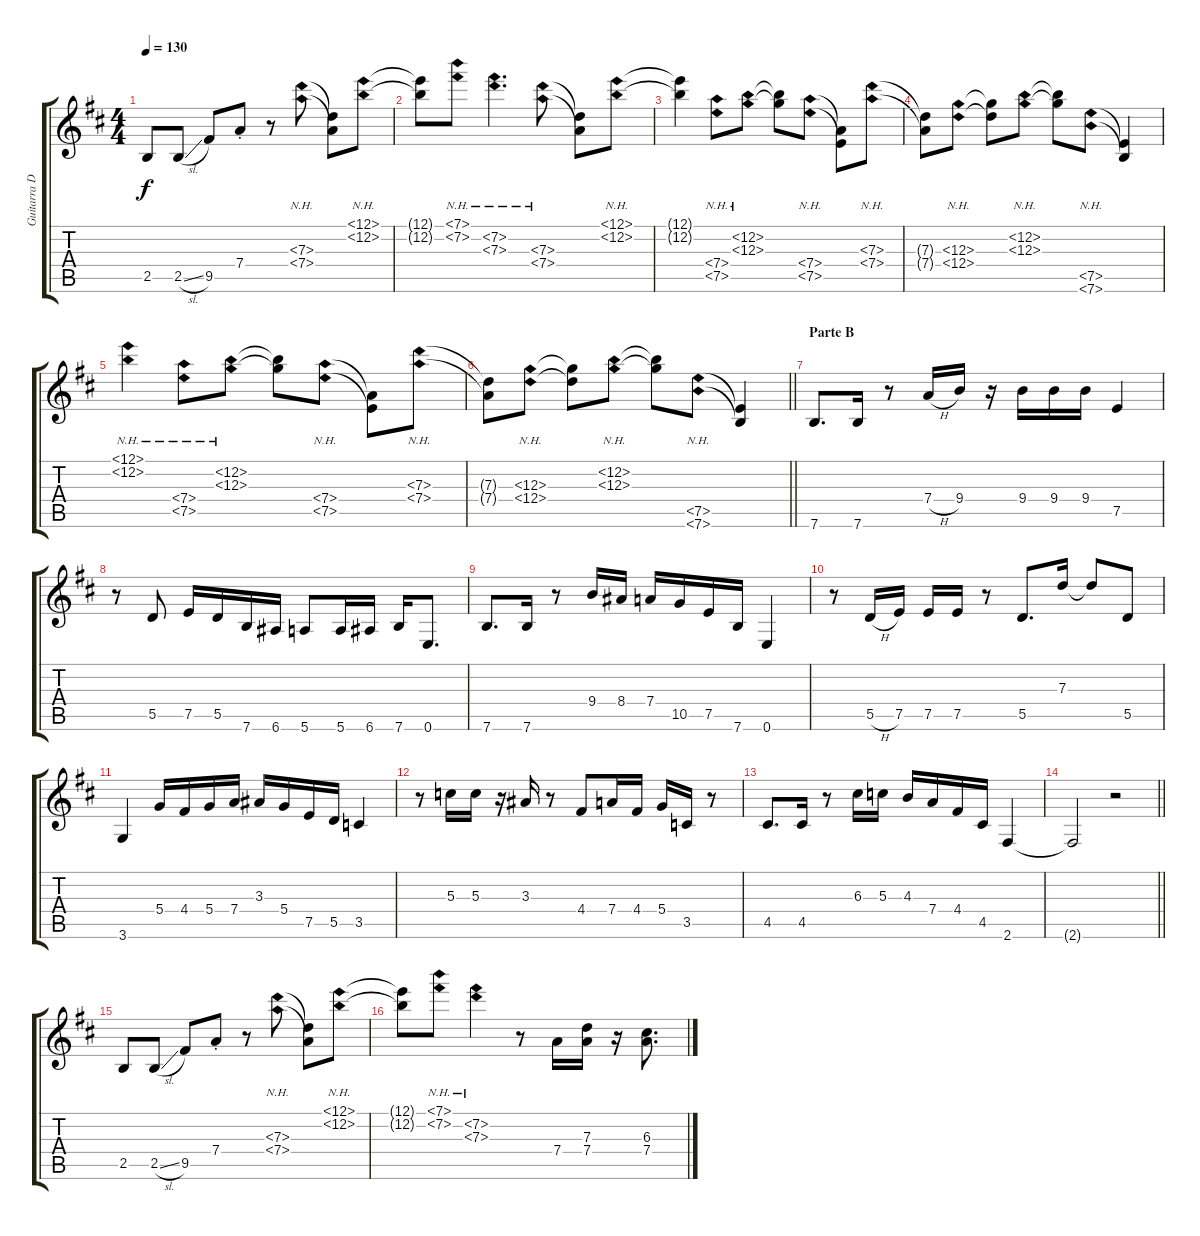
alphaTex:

\track ("Guitarra Drive" "Guitarra D") {instrument overdrivenguitar}
\staff {score tabs}
\tuning (E4 B3 G3 D3 A2 E2) {hide}
\ts (4 4)
\tempo 130
\clef g2
\ks d
2.5.8{dy f} 2.5{sl}.8 9.5.8 7.4{st}.8 r.8 (7.3{nh} 7.4{nh}).8 (7.3{t} 7.4{t}).8 (12.1{nh} 12.2{nh}).8 |
(12.1{t} 12.2{t}).8 (7.1{nh} 7.2{nh}).8 (7.2{nh} 7.3{nh}).4{d} (7.3{nh} 7.4{nh}).8 (7.3{t} 7.4{t}).8 (12.1{nh} 12.2{nh}).8 |
(12.1{t} 12.2{t}).4 (7.4{nh} 7.5{nh}).8 (12.2{nh} 12.3{nh}).8 (12.2{t} 12.3{t}).8 (7.4{nh} 7.5{nh}).8 (7.4{t} 7.5{t}).8 (7.3{nh} 7.4{nh}).8 |
(7.3{t} 7.4{t}).8 (12.3{nh} 12.4{nh}).8 (12.3{t} 12.4{t}).8 (12.2{nh} 12.3{nh}).8 (12.2{t} 12.3{t}).8 (7.5{nh} 7.6{nh}).8 (7.5{t} 7.6{t}).4 |
(12.1{nh} 12.2{nh}).4 (7.4{nh} 7.5{nh}).8 (12.2{nh} 12.3{nh}).8 (12.2{t} 12.3{t}).8 (7.4{nh} 7.5{nh}).8 (7.4{t} 7.5{t}).8 (7.3{nh} 7.4{nh}).8 |
\barLineRight lightlight
(7.3{t} 7.4{t}).8 (12.3{nh} 12.4{nh}).8 (12.3{t} 12.4{t}).8 (12.2{nh} 12.3{nh}).8 (12.2{t} 12.3{t}).8 (7.5{nh} 7.6{nh}).8 (7.5{t} 7.6{t}).4 |
\section ("" "Parte B")
7.6.8{d} 7.6.16 r.8 7.4{h}.16 9.4.16 r.16 9.4.16 9.4.16 9.4.16 7.5.4 |
r.8 5.5.8 7.5.16 5.5.16 7.6.16 6.6.16 5.6.8 5.6.16 6.6.16 7.6.16 0.6.8{d} |
7.6.8{d} 7.6.16 r.8 9.4.16 8.4.16 7.4.16 10.5.16 7.5.16 7.6.16 0.6.4 |
r.8 5.5{h}.16 7.5.16 7.5.16 7.5.16 r.8 5.5.8{d} 7.3.16 7.3{t}.8 5.5.8 |
3.6.4 5.4.16 4.4.16 5.4.16 7.4.16 3.3.16 5.4.16 7.5.16 5.5.16 3.5.4 |
r.8 5.3.16 5.3.16 r.16 3.3.16 r.8 4.4.8 7.4.16 4.4.16 5.4.16 3.5.16 r.8 |
4.5.8{d} 4.5.16 r.8 6.3.16 5.3.16 4.3.16 7.4.16 4.4.16 4.5.16 2.6.4 |
\barLineRight lightlight
2.6{t}.2 r.2 |
2.5.8 2.5{sl}.8 9.5.8 7.4{st}.8 r.8 (7.3{nh} 7.4{nh}).8 (7.3{t} 7.4{t}).8 (12.1{nh} 12.2{nh}).8 |
(12.1{t} 12.2{t}).8 (7.1{nh} 7.2{nh}).8 (7.2{nh} 7.3{nh}).4 r.8 7.4.16 (7.3 7.4).16 r.16 (6.3 7.4).8{d}
